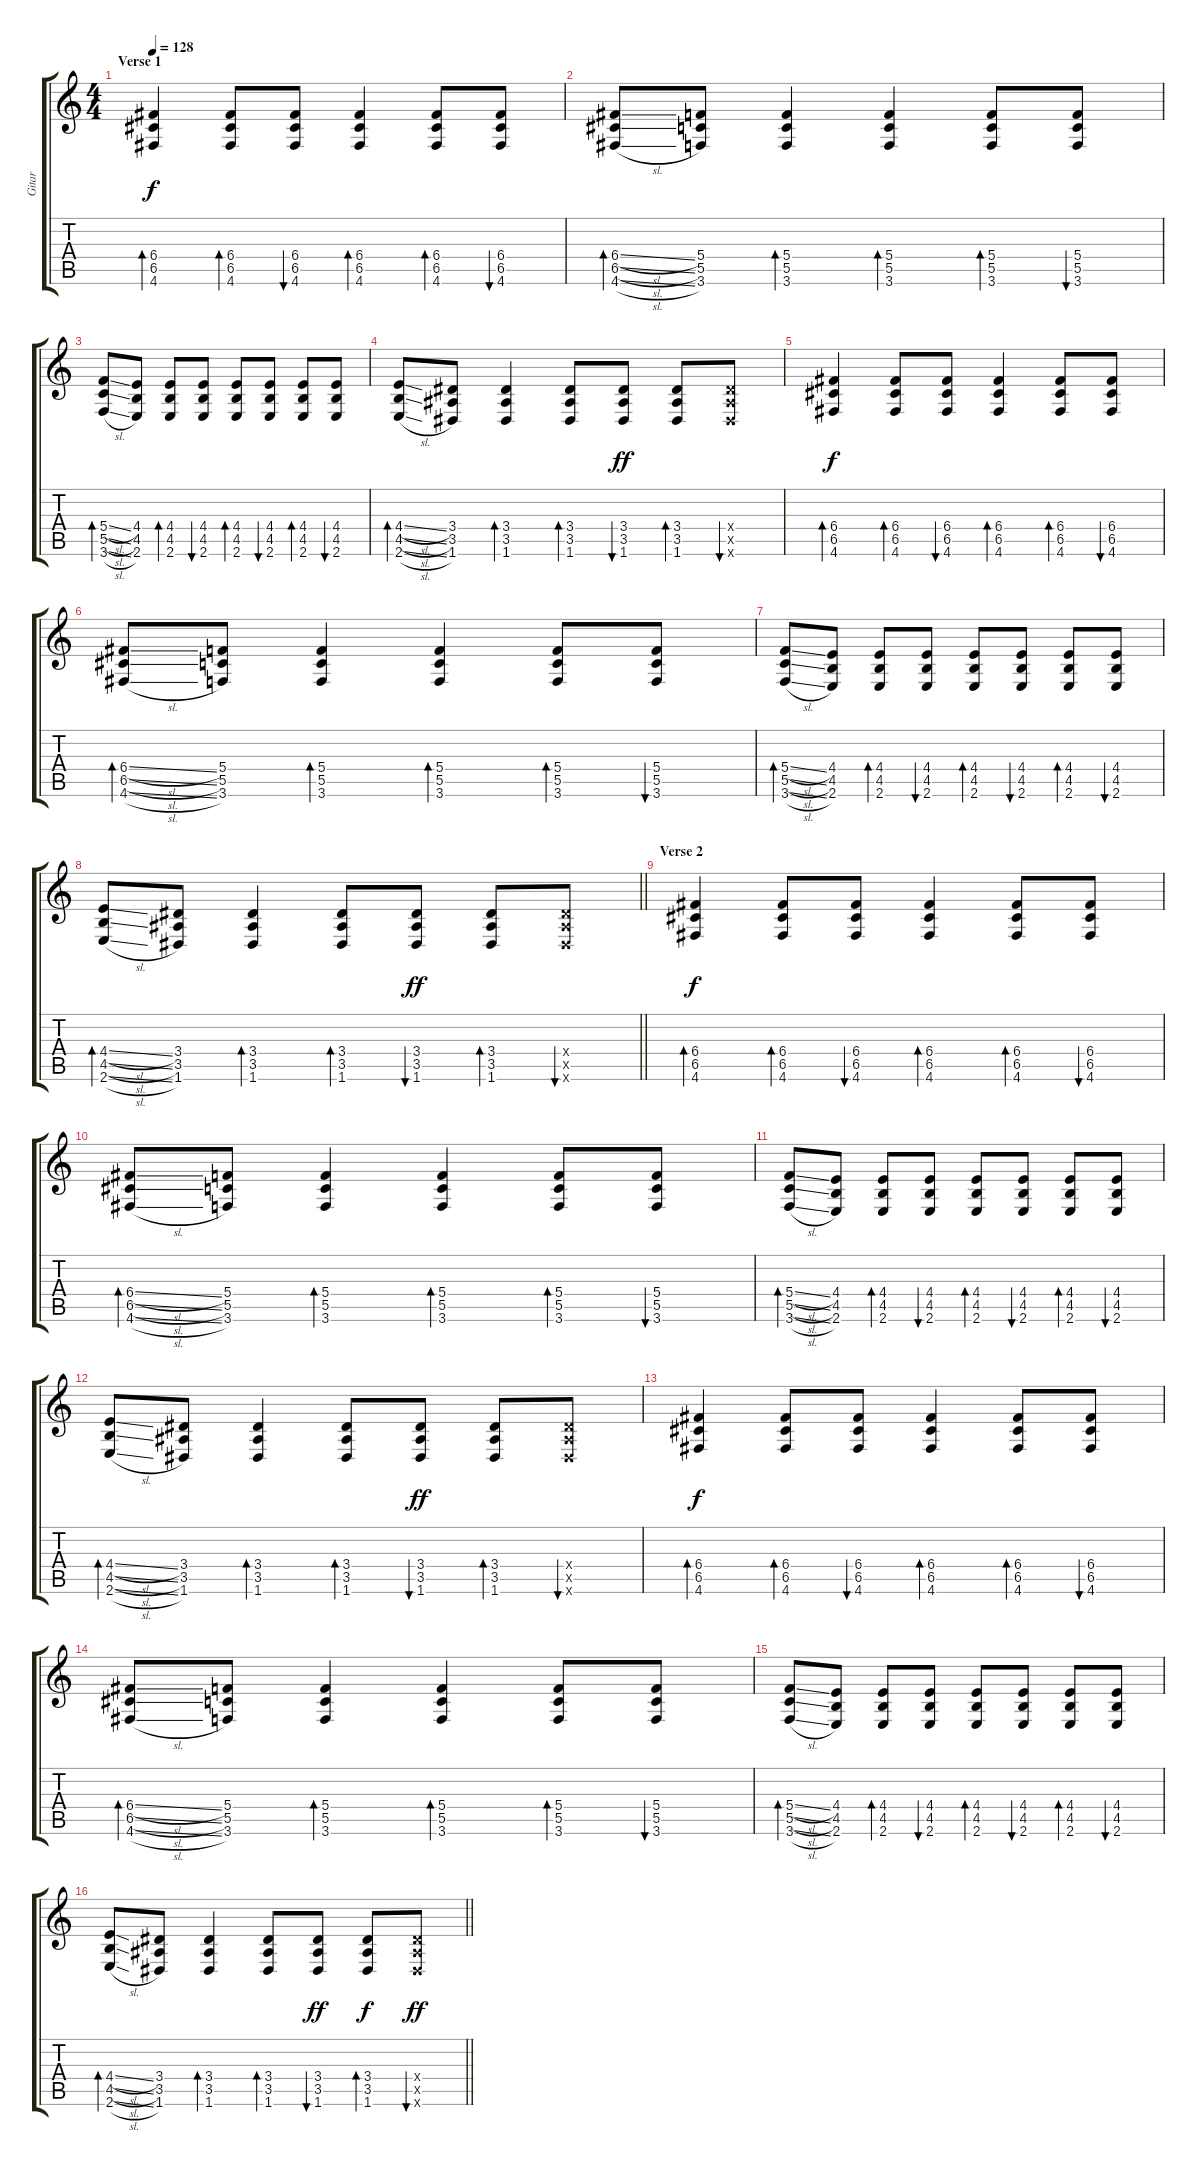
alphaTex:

\track ("Gitar" "Gitar") {instrument acousticguitarsteel}
\staff {score tabs}
\tuning (D4 A3 F3 C3 G2 D2) {hide}
\ts (4 4)
\section ("" "Verse 1")
\tempo 128
\clef g2
\ks c
(6.4 6.5 4.6).4{bd 30 dy f} (6.4 6.5 4.6).8{bd 30} (6.4 6.5 4.6).8{bu 30} (6.4 6.5 4.6).4{bd 30} (6.4 6.5 4.6).8{bd 30} (6.4 6.5 4.6).8{bu 30} |
(6.4{sl} 6.5{sl} 4.6{sl}).8{bd 30} (5.4 5.5 3.6).8 (5.4 5.5 3.6).4{bd 30} (5.4 5.5 3.6).4{bd 30} (5.4 5.5 3.6).8{bd 30} (5.4 5.5 3.6).8{bu 30} |
(5.4{sl} 5.5{sl} 3.6{sl}).8{bd 30} (4.4 4.5 2.6).8 (4.4 4.5 2.6).8{bd 30} (4.4 4.5 2.6).8{bu 30} (4.4 4.5 2.6).8{bd 30} (4.4 4.5 2.6).8{bu 30} (4.4 4.5 2.6).8{bd 30} (4.4 4.5 2.6).8{bu 30} |
(4.4{sl} 4.5{sl} 2.6{sl}).8{bd 30} (3.4 3.5 1.6).8 (3.4 3.5 1.6).4{bd 30} (3.4 3.5 1.6).8{bd 60} (3.4 3.5 1.6).8{bu 60 dy ff} (3.4 3.5 1.6).8{bd 60} (3.4{x} 3.5{x} 1.6{x}).8{bu 60} |
(6.4 6.5 4.6).4{bd 30 dy f} (6.4 6.5 4.6).8{bd 30} (6.4 6.5 4.6).8{bu 30} (6.4 6.5 4.6).4{bd 30} (6.4 6.5 4.6).8{bd 30} (6.4 6.5 4.6).8{bu 30} |
(6.4{sl} 6.5{sl} 4.6{sl}).8{bd 30} (5.4 5.5 3.6).8 (5.4 5.5 3.6).4{bd 30} (5.4 5.5 3.6).4{bd 30} (5.4 5.5 3.6).8{bd 30} (5.4 5.5 3.6).8{bu 30} |
(5.4{sl} 5.5{sl} 3.6{sl}).8{bd 30} (4.4 4.5 2.6).8 (4.4 4.5 2.6).8{bd 30} (4.4 4.5 2.6).8{bu 30} (4.4 4.5 2.6).8{bd 30} (4.4 4.5 2.6).8{bu 30} (4.4 4.5 2.6).8{bd 30} (4.4 4.5 2.6).8{bu 30} |
\barLineRight lightlight
(4.4{sl} 4.5{sl} 2.6{sl}).8{bd 30} (3.4 3.5 1.6).8 (3.4 3.5 1.6).4{bd 30} (3.4 3.5 1.6).8{bd 60} (3.4 3.5 1.6).8{bu 60 dy ff} (3.4 3.5 1.6).8{bd 60} (3.4{x} 3.5{x} 1.6{x}).8{bu 60} |
\section ("" "Verse 2")
(6.4 6.5 4.6).4{bd 30 dy f} (6.4 6.5 4.6).8{bd 30} (6.4 6.5 4.6).8{bu 30} (6.4 6.5 4.6).4{bd 30} (6.4 6.5 4.6).8{bd 30} (6.4 6.5 4.6).8{bu 30} |
(6.4{sl} 6.5{sl} 4.6{sl}).8{bd 30} (5.4 5.5 3.6).8 (5.4 5.5 3.6).4{bd 30} (5.4 5.5 3.6).4{bd 30} (5.4 5.5 3.6).8{bd 30} (5.4 5.5 3.6).8{bu 30} |
(5.4{sl} 5.5{sl} 3.6{sl}).8{bd 30} (4.4 4.5 2.6).8 (4.4 4.5 2.6).8{bd 30} (4.4 4.5 2.6).8{bu 30} (4.4 4.5 2.6).8{bd 30} (4.4 4.5 2.6).8{bu 30} (4.4 4.5 2.6).8{bd 30} (4.4 4.5 2.6).8{bu 30} |
(4.4{sl} 4.5{sl} 2.6{sl}).8{bd 30} (3.4 3.5 1.6).8 (3.4 3.5 1.6).4{bd 30} (3.4 3.5 1.6).8{bd 60} (3.4 3.5 1.6).8{bu 60 dy ff} (3.4 3.5 1.6).8{bd 60} (3.4{x} 3.5{x} 1.6{x}).8{bu 60} |
(6.4 6.5 4.6).4{bd 30 dy f} (6.4 6.5 4.6).8{bd 30} (6.4 6.5 4.6).8{bu 30} (6.4 6.5 4.6).4{bd 30} (6.4 6.5 4.6).8{bd 30} (6.4 6.5 4.6).8{bu 30} |
(6.4{sl} 6.5{sl} 4.6{sl}).8{bd 30} (5.4 5.5 3.6).8 (5.4 5.5 3.6).4{bd 30} (5.4 5.5 3.6).4{bd 30} (5.4 5.5 3.6).8{bd 30} (5.4 5.5 3.6).8{bu 30} |
(5.4{sl} 5.5{sl} 3.6{sl}).8{bd 30} (4.4 4.5 2.6).8 (4.4 4.5 2.6).8{bd 30} (4.4 4.5 2.6).8{bu 30} (4.4 4.5 2.6).8{bd 30} (4.4 4.5 2.6).8{bu 30} (4.4 4.5 2.6).8{bd 30} (4.4 4.5 2.6).8{bu 30} |
\barLineRight lightlight
(4.4{sl} 4.5{sl} 2.6{sl}).8{bd 30} (3.4 3.5 1.6).8 (3.4 3.5 1.6).4{bd 30} (3.4 3.5 1.6).8{bd 60} (3.4 3.5 1.6).8{bu 60 dy ff} (3.4 3.5 1.6).8{bd 60 dy f} (3.4{x} 3.5{x} 1.6{x}).8{bu 60 dy ff}
